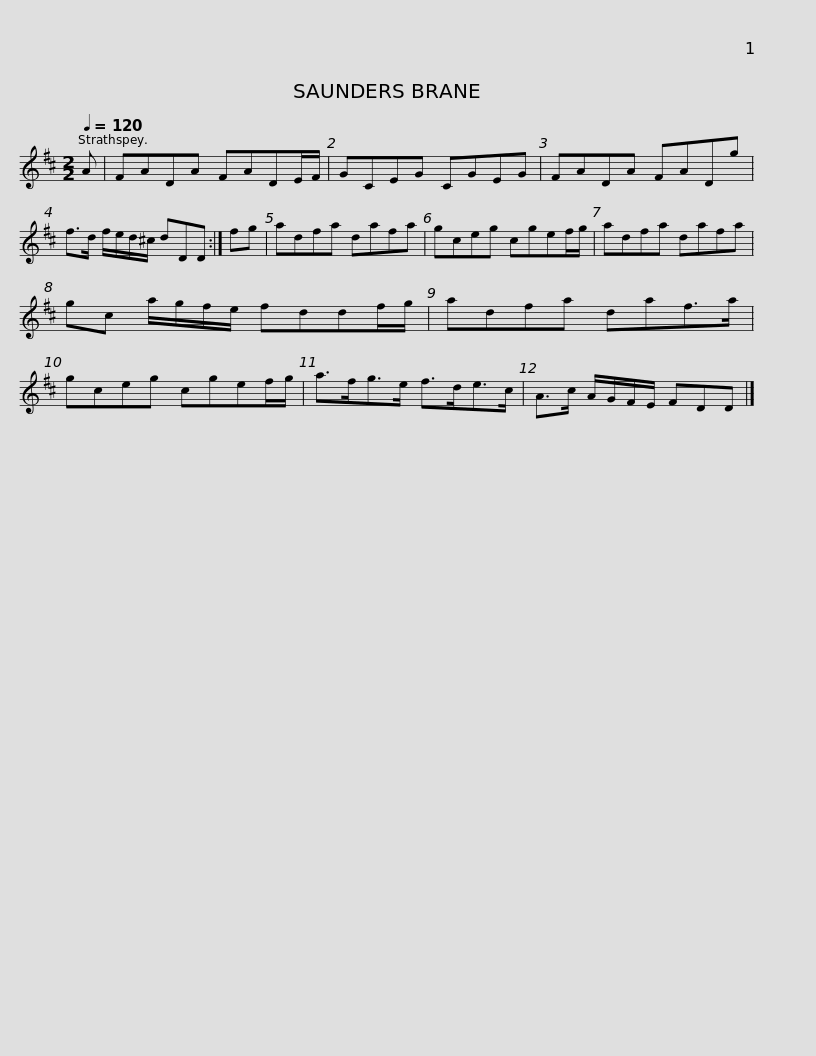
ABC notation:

X:1
L:1/8
Q:1/4=120
M:2/2
I:linebreak $
K:D
V:1 treble
V:1
 A | FADA FADE/F/ | GCEG CGEG | FADA FADg | f>d f/e/d/^c/ dDD :| %5
 fg |$ adfa dafa | gceg cgef/g/ | adfa dafa | gc a/g/f/e/ fddf/g/ | %10
 adfa daf>a |$ gceg cgef/g/ | a>fg>e f>de>c | A>c A/G/F/E/ FDD |] %14
